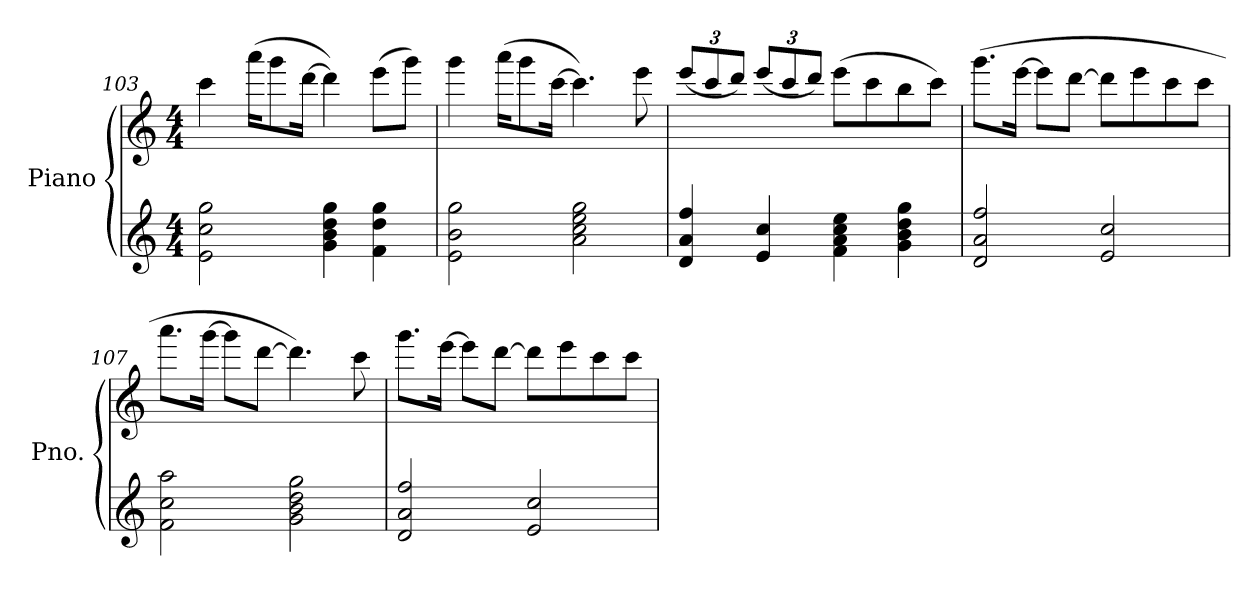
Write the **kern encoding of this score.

**kern	**kern
*part1	*part1
*staff2	*staff1
*I"Piano	*
*I'Pno.	*
!!LO:LB:g=z
*clefG2	*clefG2
*k[]	*k[]
*M4/4	*M4/4
=103	=103
2e\ 2cc\ 2gg\	4ccc\
.	(16aaa\KL
.	8ggg\
.	[16ddd\Jk
4g\ 4b\ 4dd\ 4gg\	4ddd\])
4f\ 4dd\ 4gg\	(8eee\L
.	8ggg\J)
=104	=104
2e\ 2b\ 2gg\	4ggg\
.	(16aaa\KL
.	8ggg\
.	[16ccc\Jk
2a\ 2cc\ 2ee\ 2gg\	4.ccc\])
.	8eee\
=105	=105
*	*Xbrackettup
4d/ 4a/ 4ff/	(12eee/L
.	12ccc/
.	12ddd/J)
4e/ 4cc/	(12eee/L
.	12ccc/
.	12ddd/J)
4f\ 4a\ 4cc\ 4ee\	(8eee\L
.	8ccc\
4g\ 4b\ 4dd\ 4gg\	8bb\
.	8ccc\J)
!!LO:PB:g=z
=106	=106
2d/ 2a/ 2ff/	(8.ggg\L
.	[16eee\Jk
.	8eee\L]
.	[8ddd\J
2e/ 2cc/	8ddd\L]
.	8eee\
.	8ccc\
.	8ccc\J
=107	=107
2f\ 2cc\ 2aa\	8.aaa\L
.	[16ggg\Jk
.	8ggg\L]
.	[8ddd\J
2g\ 2b\ 2dd\ 2gg\	4.ddd\])
.	8ccc\
=108	=108
2d/ 2a/ 2ff/	8.ggg\L
.	[16eee\Jk
.	8eee\L]
.	[8ddd\J
2e/ 2cc/	8ddd\L]
.	8eee\
.	8ccc\
.	8ccc\J
=	=
*-	*-
